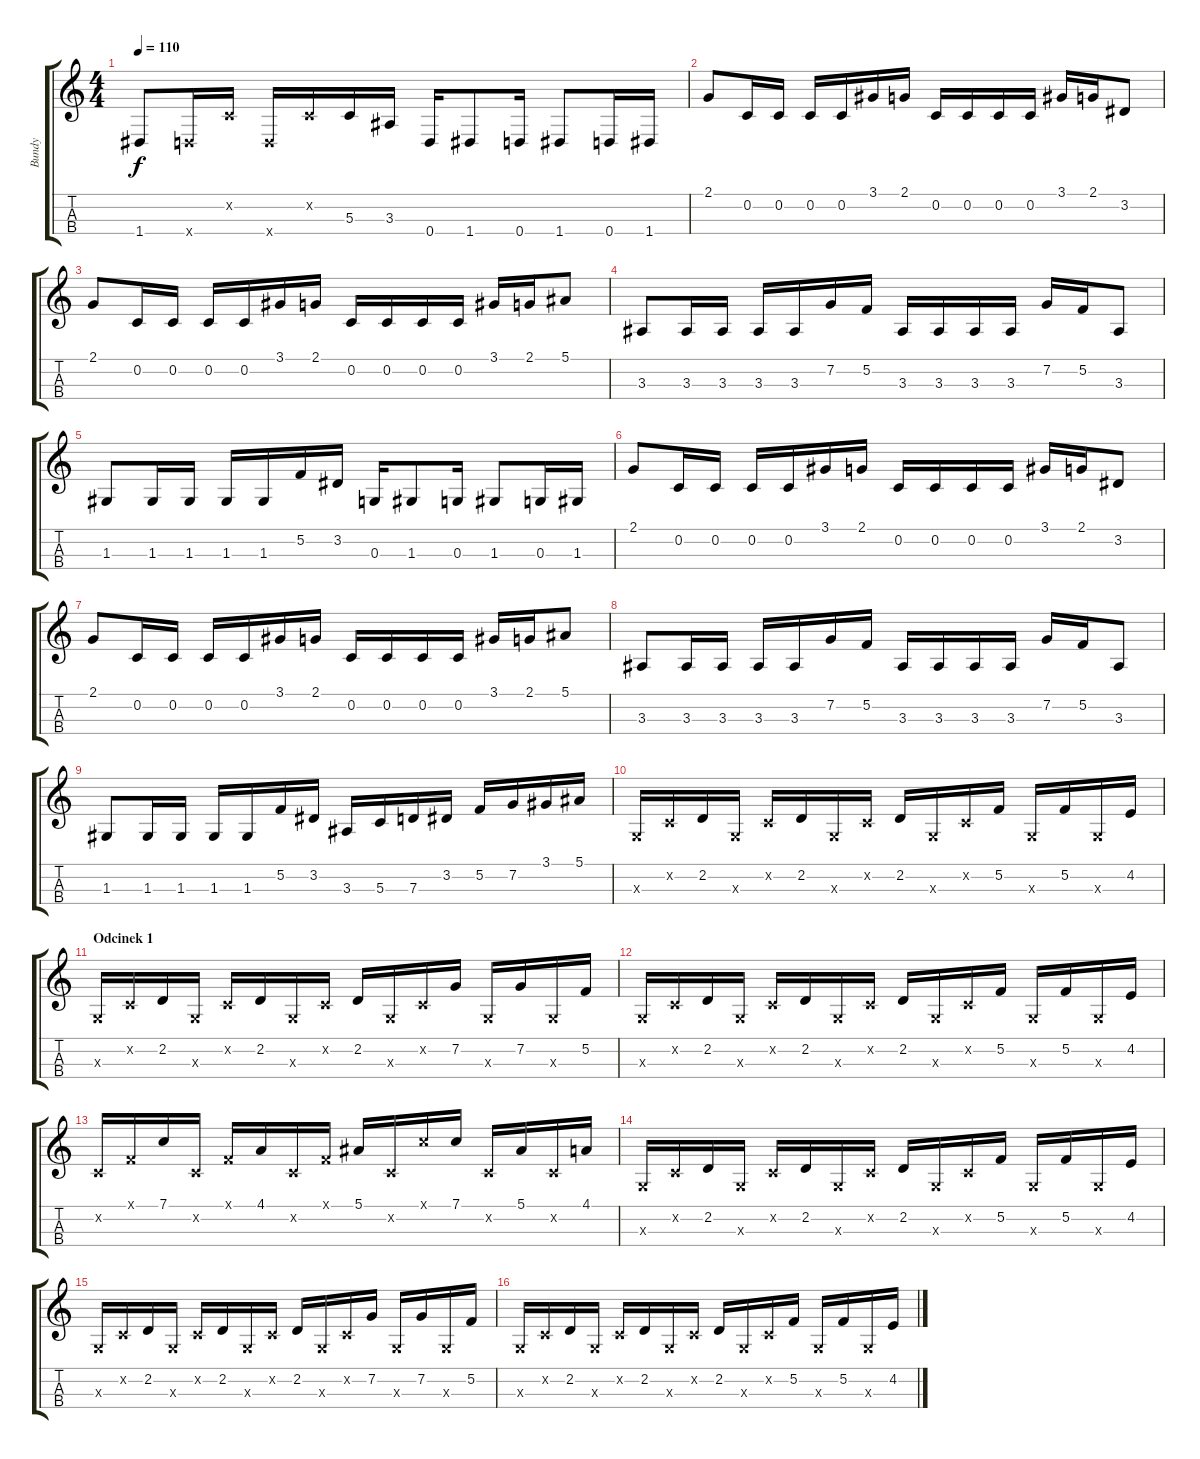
\track ("Bundy" "Bundy") {instrument electricbassfinger}
\staff {score tabs}
\tuning (F3 C3 G2 D2) {hide}
\ts (4 4)
\tempo 110
\clef g2
\ks c
1.4.8{dy f} 0.4{x}.16 0.2{x}.16 0.4{x}.16 0.2{x}.16 5.3.16{instrument electricbassfinger} 3.3.16 0.4.16 1.4.8 0.4.16 1.4.8 0.4.16 1.4.16 |
2.1.8 0.2.16 0.2.16 0.2.16 0.2.16 3.1.16 2.1.16 0.2.16 0.2.16 0.2.16 0.2.16 3.1.16 2.1.16 3.2.8 |
2.1.8 0.2.16 0.2.16 0.2.16 0.2.16 3.1.16 2.1.16 0.2.16 0.2.16 0.2.16 0.2.16 3.1.16 2.1.16 5.1.8 |
3.3.8 3.3.16 3.3.16 3.3.16 3.3.16 7.2.16 5.2.16 3.3.16 3.3.16 3.3.16 3.3.16 7.2.16 5.2.16 3.3.8 |
1.3.8 1.3.16 1.3.16 1.3.16 1.3.16 5.2.16 3.2.16 0.3.16 1.3.8 0.3.16 1.3.8 0.3.16 1.3.16 |
2.1.8 0.2.16 0.2.16 0.2.16 0.2.16 3.1.16 2.1.16 0.2.16 0.2.16 0.2.16 0.2.16 3.1.16 2.1.16 3.2.8 |
2.1.8 0.2.16 0.2.16 0.2.16 0.2.16 3.1.16 2.1.16 0.2.16 0.2.16 0.2.16 0.2.16 3.1.16 2.1.16 5.1.8 |
3.3.8 3.3.16 3.3.16 3.3.16 3.3.16 7.2.16 5.2.16 3.3.16 3.3.16 3.3.16 3.3.16 7.2.16 5.2.16 3.3.8 |
1.3.8 1.3.16 1.3.16 1.3.16 1.3.16 5.2.16 3.2.16 3.3.16 5.3.16 7.3.16 3.2.16 5.2.16 7.2.16 3.1.16 5.1.16 |
0.3{x}.16{instrument slapbass1} 0.2{x}.16 2.2.16 0.3{x}.16 0.2{x}.16 2.2.16 0.3{x}.16 0.2{x}.16 2.2.16 0.3{x}.16 0.2{x}.16 5.2.16 0.3{x}.16 5.2.16 0.3{x}.16 4.2.16 |
\section ("" "Odcinek 1")
0.3{x}.16 0.2{x}.16 2.2.16 0.3{x}.16 0.2{x}.16 2.2.16 0.3{x}.16 0.2{x}.16 2.2.16 0.3{x}.16 0.2{x}.16 7.2.16 0.3{x}.16 7.2.16 0.3{x}.16 5.2.16 |
0.3{x}.16 0.2{x}.16 2.2.16 0.3{x}.16 0.2{x}.16 2.2.16 0.3{x}.16 0.2{x}.16 2.2.16 0.3{x}.16 0.2{x}.16 5.2.16 0.3{x}.16 5.2.16 0.3{x}.16 4.2.16 |
0.2{x}.16 0.1{x}.16 7.1.16 0.2{x}.16 0.1{x}.16 4.1.16 0.2{x}.16 0.1{x}.16 5.1.16 0.2{x}.16 7.1{x}.16 7.1.16 0.2{x}.16 5.1.16 0.2{x}.16 4.1.16 |
0.3{x}.16{instrument slapbass1} 0.2{x}.16 2.2.16 0.3{x}.16 0.2{x}.16 2.2.16 0.3{x}.16 0.2{x}.16 2.2.16 0.3{x}.16 0.2{x}.16 5.2.16 0.3{x}.16 5.2.16 0.3{x}.16 4.2.16 |
0.3{x}.16 0.2{x}.16 2.2.16 0.3{x}.16 0.2{x}.16 2.2.16 0.3{x}.16 0.2{x}.16 2.2.16 0.3{x}.16 0.2{x}.16 7.2.16 0.3{x}.16 7.2.16 0.3{x}.16 5.2.16 |
0.3{x}.16 0.2{x}.16 2.2.16 0.3{x}.16 0.2{x}.16 2.2.16 0.3{x}.16 0.2{x}.16 2.2.16 0.3{x}.16 0.2{x}.16 5.2.16 0.3{x}.16 5.2.16 0.3{x}.16 4.2.16
